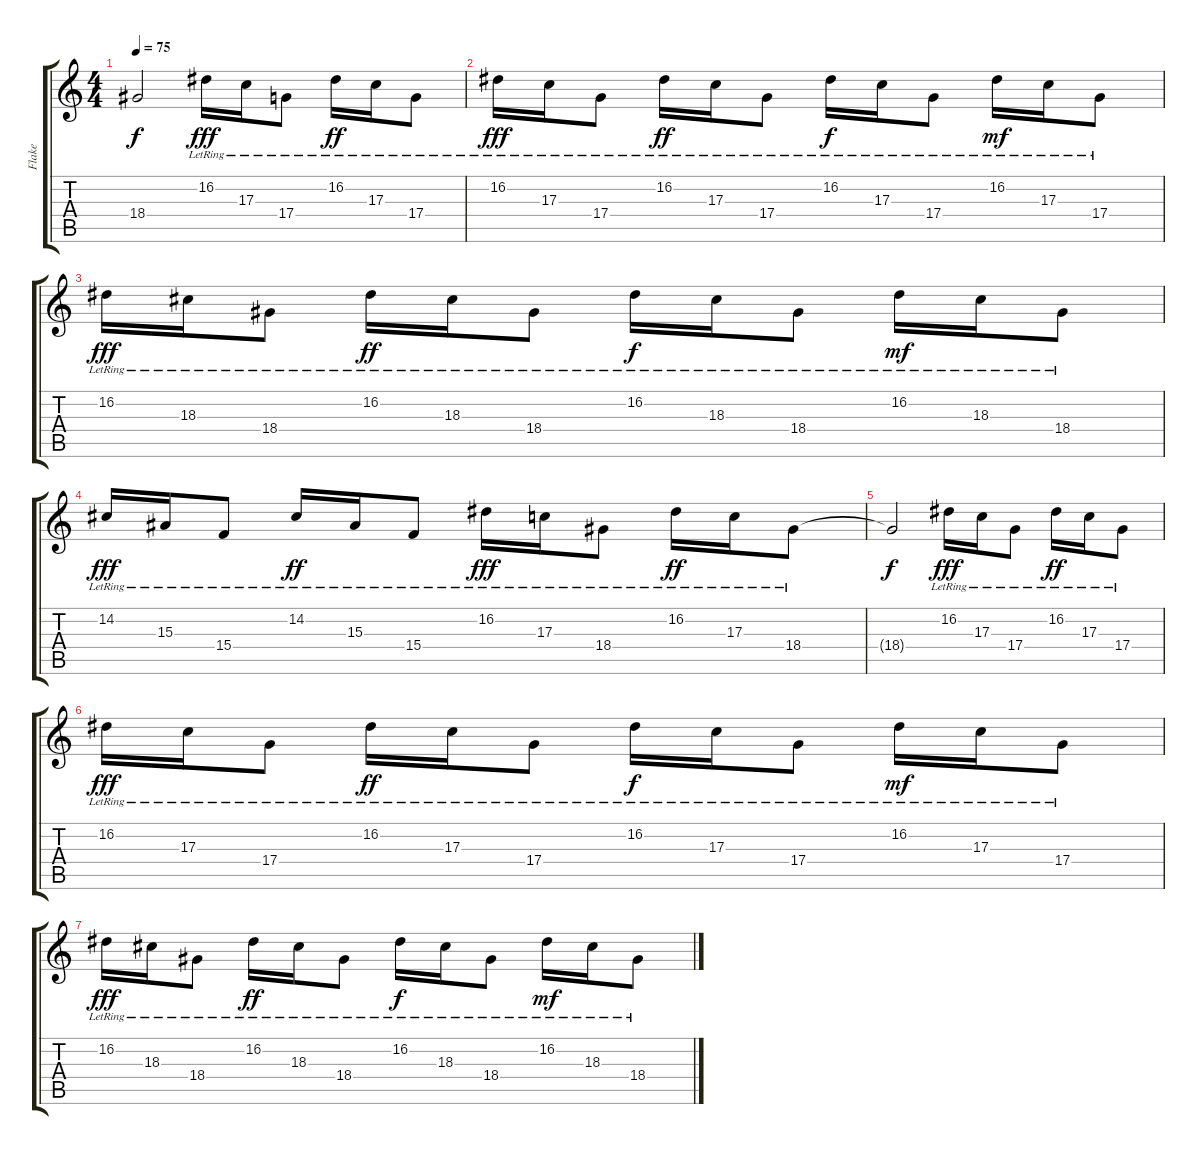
\track ("Flake" "Flake") {instrument brightacousticpiano}
\staff {score tabs}
\tuning (E4 B3 G3 D3 A2 E2) {hide}
\ts (4 4)
\tempo 75
\clef g2
\ks c
18.4{t}.2{dy f} 16.2{lr}.16{dy fff} 17.3{lr}.16 17.4{lr}.8 16.2{lr}.16{dy ff} 17.3{lr}.16 17.4{lr}.8 |
16.2{lr}.16{dy fff} 17.3{lr}.16 17.4{lr}.8 16.2{lr}.16{dy ff} 17.3{lr}.16 17.4{lr}.8 16.2{lr}.16{dy f} 17.3{lr}.16 17.4{lr}.8 16.2{lr}.16{dy mf} 17.3{lr}.16 17.4{lr}.8 |
16.2{lr}.16{dy fff} 18.3{lr}.16 18.4{lr}.8 16.2{lr}.16{dy ff} 18.3{lr}.16 18.4{lr}.8 16.2{lr}.16{dy f} 18.3{lr}.16 18.4{lr}.8 16.2{lr}.16{dy mf} 18.3{lr}.16 18.4{lr}.8 |
14.2{lr}.16{dy fff} 15.3{lr}.16 15.4{lr}.8 14.2{lr}.16{dy ff} 15.3{lr}.16 15.4{lr}.8 16.2{lr}.16{dy fff} 17.3{lr}.16 18.4{lr}.8 16.2{lr}.16{dy ff} 17.3{lr}.16 18.4{lr}.8 |
18.4{t}.2{dy f} 16.2{lr}.16{dy fff} 17.3{lr}.16 17.4{lr}.8 16.2{lr}.16{dy ff} 17.3{lr}.16 17.4{lr}.8 |
16.2{lr}.16{dy fff} 17.3{lr}.16 17.4{lr}.8 16.2{lr}.16{dy ff} 17.3{lr}.16 17.4{lr}.8 16.2{lr}.16{dy f} 17.3{lr}.16 17.4{lr}.8 16.2{lr}.16{dy mf} 17.3{lr}.16 17.4{lr}.8 |
16.2{lr}.16{dy fff} 18.3{lr}.16 18.4{lr}.8 16.2{lr}.16{dy ff} 18.3{lr}.16 18.4{lr}.8 16.2{lr}.16{dy f} 18.3{lr}.16 18.4{lr}.8 16.2{lr}.16{dy mf} 18.3{lr}.16 18.4{lr}.8
